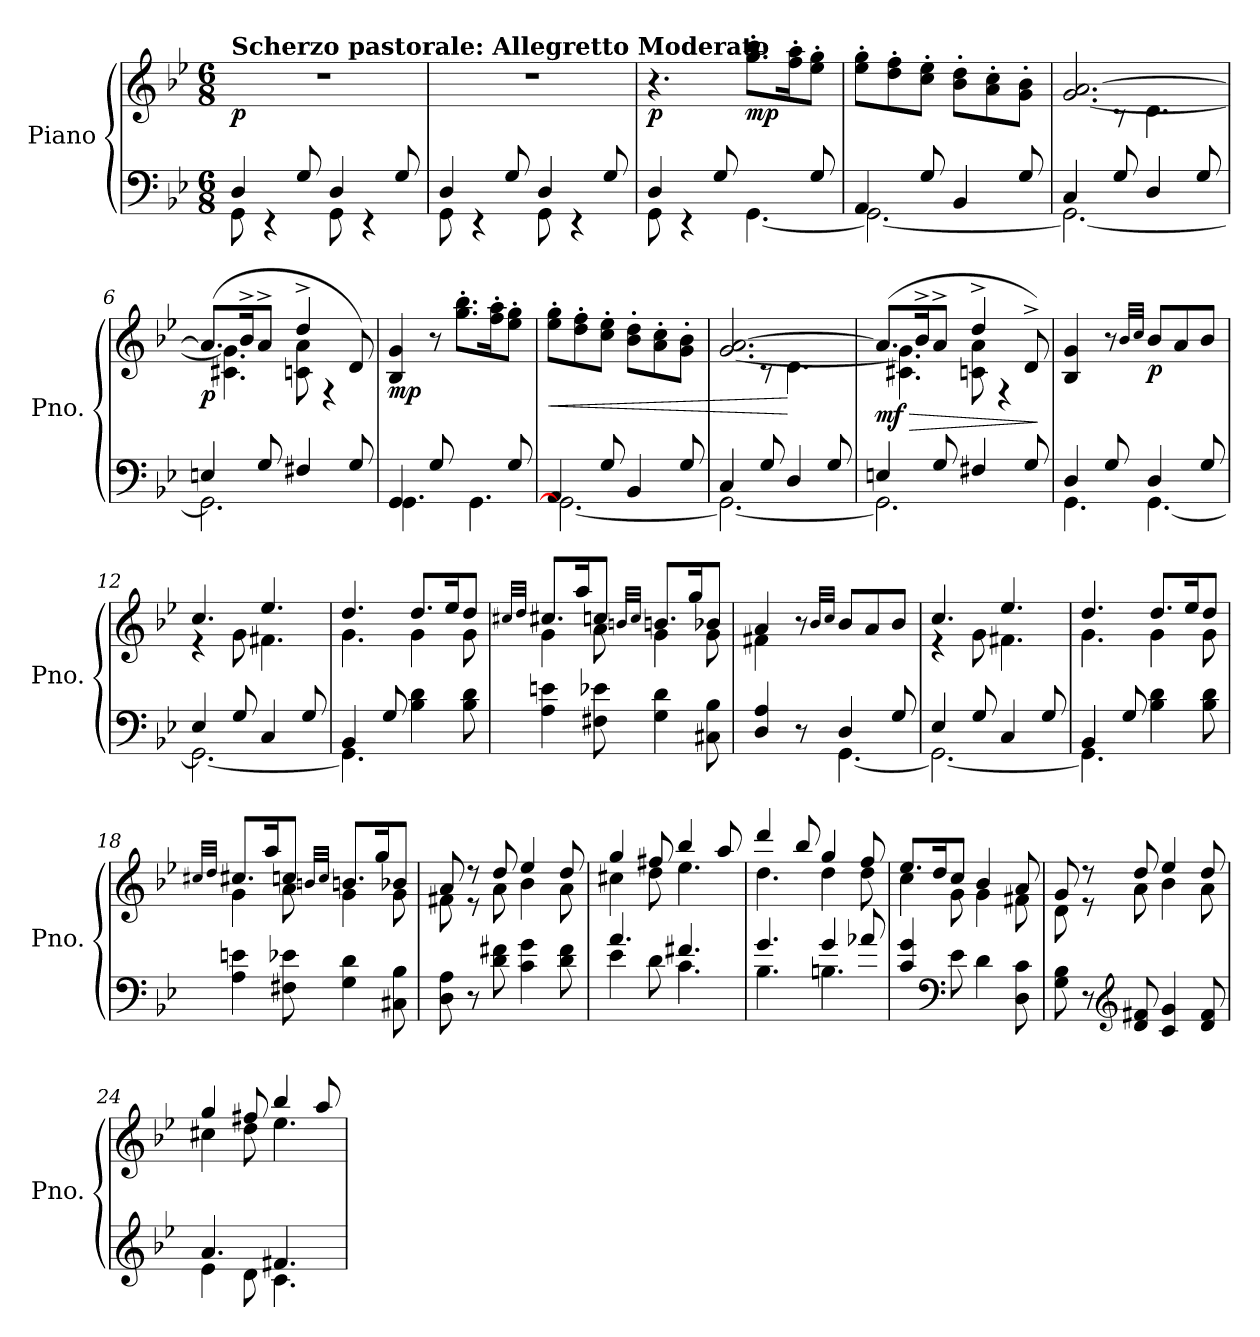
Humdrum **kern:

**kern	**kern	**dynam
*part1	*part1	*part1
*staff2	*staff1	*staff1/2
*I"Piano	*	*
*I'Pno.	*	*
*clefF4	*clefG2	*
*k[b-e-]	*k[b-e-]	*
*M6/8	*M6/8	*
*MM100	*MM100	*
=1	=1	=1
*^	*	*
!	!	!LO:TX:a:B:t=Scherzo pastorale&colon; Allegretto Moderato	!
!	!	!	!LO:DY:b
4D/	8GG\	2.r	p
.	4r	.	.
8G/	.	.	.
4D/	8GG\	.	.
.	4r	.	.
8G/	.	.	.
=2	=2	=2	=2
*	*	*MM110	*
4D/	8GG\	2.r	.
.	4r	.	.
8G/	.	.	.
4D/	8GG\	.	.
.	4r	.	.
8G/	.	.	.
=3	=3	=3	=3
*	*	*MM116	*
!	!	!	!LO:DY:b
4D/	8GG\	4.r	p
.	4r	.	.
8G/	.	.	.
!	!	!	!LO:DY:b
4ryy	[4.GG\	8.gg\' 8.bb-\'L	mp
.	.	16ff\' 16aa\'K	.
8G/	.	8ee-\' 8gg\'J	.
=4	=4	=4	=4
4AA/	2.GG\_	8ee-\' 8gg\'L	.
.	.	8dd\' 8ff\'	.
8G/	.	8cc\' 8ee-\'J	.
4BB-/	.	8b-\' 8dd\'L	.
.	.	8a\' 8cc\'	.
8G/	.	8g\' 8b-\'J	.
=5	=5	=5	=5
*	*	*^	*
4C/	2.GG\_	[2.g/ [2.a/	4ryy	.
8G/	.	.	8r	.
4D/	.	.	4.d\	.
8G/	.	.	.	.
!!LO:LB:g=z	!!
=6	=6	=6	=6	=6
!	!	!	!	!LO:DY:b
4En/	2.GG\]	(>8.a/L]	4.c#X\ 4.g\]	p
.	.	16b-^/K	.	.
8G/	.	8a^/J	.	.
4F#X/	.	4dd^/	8cn\ 8a\	.
.	.	.	4r	.
8G/	.	8d/)	.	.
*	*	*v	*v	*
=7	=7	=7	=7
!	!	!	!LO:DY:b
4GG/	4.GG\	4B-/ 4g/	mp
8G/	.	8r	.
[4GG/yy	4.GG\	8.gg\' 8.bb-\'L	.
.	.	16ff\' 16aa\'K	.
8G/	.	8ee-\' 8gg\'J	.
=8	=8	=8	=8
!	!	!	!LO:HP:b
4AA/	2.GG\_	8ee-\' 8gg\'L	<
.	.	8dd\' 8ff\'	.
8G/	.	8cc\' 8ee-\'J	.
4BB-/	.	8b-\' 8dd\'L	.
.	.	8a\' 8cc\'	.
8G/	.	8g\' 8b-\'J	.
=9	=9	=9	=9
*	*	*^	*
4C/	2.GG\_	[2.g/ [2.a/	4ryy	.
8G/	.	.	8r	.
!	!	!	!	!LO:DY:n=1:b=2
!	!	!	!	!LO:DY:n=2:b
4D/	.	.	4.d\	[ mf f
8G/	.	.	.	.
=10	=10	=10	=10	=10
!	!	!	!	!LO:HP:b
!	!	!	!	!LO:DY:n=1:b
4En/	2.GG\]	(>8.a/L]	4.c#X\ 4.g\]	> mf
.	.	16b-^/K	.	.
8G/	.	8a^/J	.	.
4F#X/	.	4dd^/	8cn\ 8a\	.
.	.	.	4r	.
8G/	.	8d^/)	.	.
*v	*v	*	*	*
*	*v	*v	*
.	.	]
!!LO:LB:g=z
=11	=11	=11
*^	*	*
!	!	!	!LO:DY:b=2
!	!	!	!LO:DY:n=1:b
4D/	4.GG\	4B-/ 4g/	pp mp
8G/	.	8r	.
.	.	32qb-/LLL	.
.	.	32qcc/JJJ	.
!	!	!	!LO:DY:n=2:b
4D/	[4.GG\	8b-/L	p
.	.	8a/	.
8G/	.	8b-/J	.
=12	=12	=12	=12
*	*	*^	*
4E-/	2.GG\_	4.cc/	4r	.
8G/	.	.	8g\	.
4C/	.	4.ee-/	4.f#X\	.
8G/	.	.	.	.
=13	=13	=13	=13	=13
4BB-/	4.GG\]	4.dd/	4.g\	.
8G/	.	.	.	.
4B-\ 4d\	4.ryy	8.dd/L	4g\	.
.	.	16ee-/K	.	.
8B-\ 8d\	.	8dd/J	8g\	.
*v	*v	*	*	*
=14	=14	=14	=14
.	32qcc#X/LLL	.	.
.	32qdd/JJJ	.	.
4A\ 4en\	8.cc#/L	4g\	.
.	16aa/K	.	.
8F#X\ 8e-X\	8ccn/J	8a\	.
.	32qbn/LLL	.	.
.	32qcc/JJJ	.	.
4G\ 4d\	8.b/L	4g\	.
.	16gg/K	.	.
8C#X\ 8B-\	8b-X/J	8g\	.
=15	=15	=15	=15
*^	*	*	*
4D/ 4A/	4.ryy	4a/	4f#X\	.
8r	.	8r	2ryy	.
.	.	32qb-/LLL	.	.
.	.	32qcc/JJJ	.	.
4D/	[4.GG\	8b-/L	.	.
.	.	8a/	.	.
8G/	.	8b-/J	.	.
=16	=16	=16	=16	=16
4E-/	2.GG\_	4.cc/	4r	.
8G/	.	.	8g\	.
4C/	.	4.ee-/	4.f#X\	.
8G/	.	.	.	.
!!LO:LB:g=z	!!
=17	=17	=17	=17	=17
4BB-/	4.GG\]	4.dd/	4.g\	.
8G/	.	.	.	.
4B-\ 4d\	4.ryy	8.dd/L	4g\	.
.	.	16ee-/K	.	.
8B-\ 8d\	.	8dd/J	8g\	.
*v	*v	*	*	*
=18	=18	=18	=18
.	32qcc#X/LLL	.	.
.	32qdd/JJJ	.	.
4A\ 4en\	8.cc#/L	4g\	.
.	16aa/K	.	.
8F#X\ 8e-X\	8ccn/J	8a\	.
.	32qbn/LLL	.	.
.	32qcc/JJJ	.	.
4G\ 4d\	8.b/L	4g\	.
.	16gg/K	.	.
8C#X\ 8B-\	8b-X/J	8g\	.
=19	=19	=19	=19
8D\ 8A\	8a/	8f#X\	.
8r	8r	8r	.
8d\ 8f#X\	8dd/	8a\	.
4c\ 4g\	4ee-/	4b-\	.
8d\ 8f#\	8dd/	8a\	.
=20	=20	=20	=20
*^	*	*	*
4.a/	4e-\	4gg/	4cc#X\	.
.	8d\	8ff#X/	8dd\	.
4.f#X/	4.c\	4bb-/	4.ee-\	.
.	.	8aa/	.	.
=21	=21	=21	=21	=21
4.g/	4.B-\	4ddd/	4.dd\	.
.	.	8bb-/	.	.
4g/	4.Bn\	4gg/	4dd\	.
8a-X/	.	8ff/	8dd\	.
*v	*v	*	*	*
!!LO:LB:g=z	!!
=22	=22	=22	=22
4c/ 4g/	8.ee-/L	4cc\	.
.	16dd/K	.	.
*clefF4	*	*	*
8e-\	8cc/J	8g\	.
4d\	4b-/	4g\	.
8D\ 8c\	8a/	8f#X\	.
=23	=23	=23	=23
8G\ 8B-\	8g/	8d\	.
8r	8r	8r	.
*clefG2	*	*	*
8d/ 8f#X/	8dd/	8a\	.
4c/ 4g/	4ee-/	4b-\	.
8d/ 8f#/	8dd/	8a\	.
=24	=24	=24	=24
*^	*	*	*
4.a/	4e-\	4gg/	4cc#X\	.
.	8d\	8ff#X/	8dd\	.
4.f#X/	4.c\	4bb-/	4.ee-\	.
.	.	8aa/	.	.
*v	*v	*	*	*
*	*v	*v	*
=	=	=
*-	*-	*-
